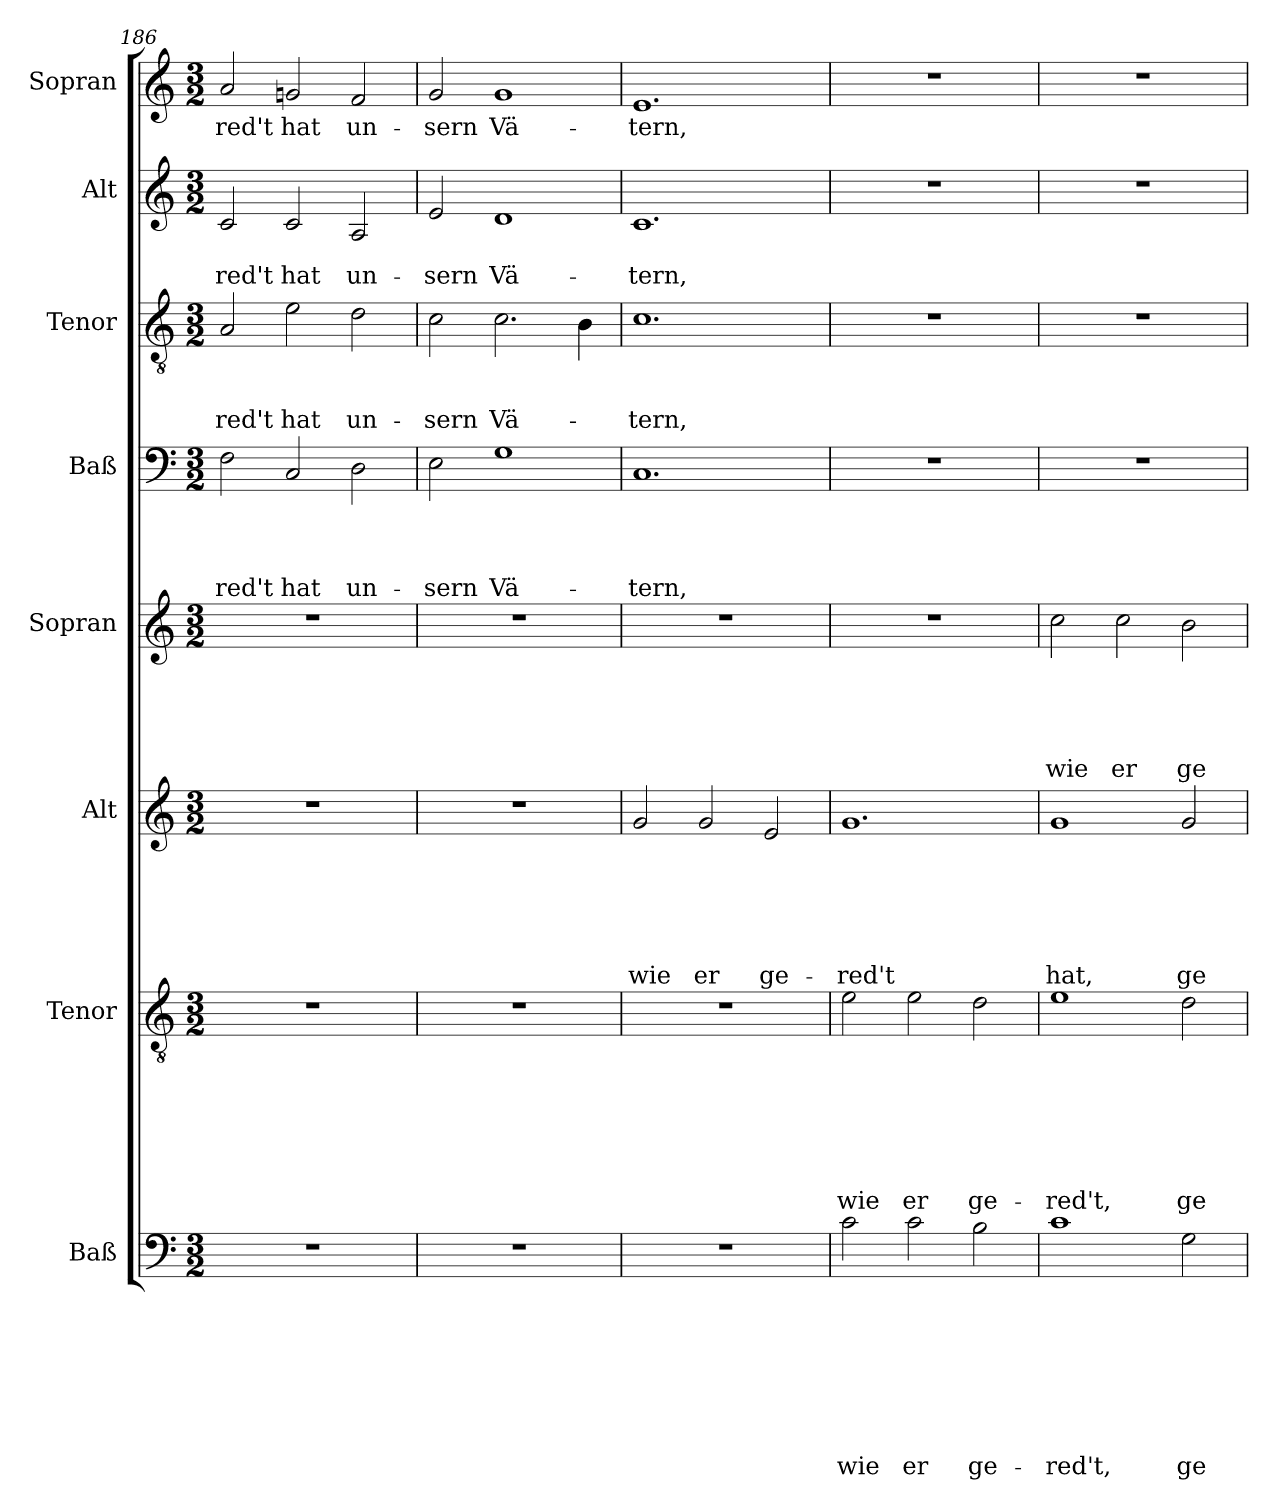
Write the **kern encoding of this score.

**kern	**text	**text	**text	**text	**text	**text	**text	**text	**kern	**text	**text	**text	**text	**text	**text	**text	**kern	**text	**text	**text	**text	**text	**text	**kern	**text	**text	**text	**text	**text	**kern	**text	**text	**text	**text	**kern	**text	**text	**text	**kern	**text	**text	**kern	**text
*part8	*part8	*part8	*part8	*part8	*part8	*part8	*part8	*part8	*part7	*part7	*part7	*part7	*part7	*part7	*part7	*part7	*part6	*part6	*part6	*part6	*part6	*part6	*part6	*part5	*part5	*part5	*part5	*part5	*part5	*part4	*part4	*part4	*part4	*part4	*part3	*part3	*part3	*part3	*part2	*part2	*part2	*part1	*part1
*staff8	*staff8	*staff8	*staff8	*staff8	*staff8	*staff8	*staff8	*staff8	*staff7	*staff7	*staff7	*staff7	*staff7	*staff7	*staff7	*staff7	*staff6	*staff6	*staff6	*staff6	*staff6	*staff6	*staff6	*staff5	*staff5	*staff5	*staff5	*staff5	*staff5	*staff4	*staff4	*staff4	*staff4	*staff4	*staff3	*staff3	*staff3	*staff3	*staff2	*staff2	*staff2	*staff1	*staff1
*I"Baß	*	*	*	*	*	*	*	*	*I"Tenor	*	*	*	*	*	*	*	*I"Alt	*	*	*	*	*	*	*I"Sopran	*	*	*	*	*	*I"Baß	*	*	*	*	*I"Tenor	*	*	*	*I"Alt	*	*	*I"Sopran	*
*clefF4	*	*	*	*	*	*	*	*	*clefGv2	*	*	*	*	*	*	*	*clefG2	*	*	*	*	*	*	*clefG2	*	*	*	*	*	*clefF4	*	*	*	*	*clefGv2	*	*	*	*clefG2	*	*	*clefG2	*
*k[]	*	*	*	*	*	*	*	*	*k[]	*	*	*	*	*	*	*	*k[]	*	*	*	*	*	*	*k[]	*	*	*	*	*	*k[]	*	*	*	*	*k[]	*	*	*	*k[]	*	*	*k[]	*
*C:	*	*	*	*	*	*	*	*	*C:	*	*	*	*	*	*	*	*C:	*	*	*	*	*	*	*C:	*	*	*	*	*	*C:	*	*	*	*	*C:	*	*	*	*C:	*	*	*C:	*
*M3/2	*	*	*	*	*	*	*	*	*M3/2	*	*	*	*	*	*	*	*M3/2	*	*	*	*	*	*	*M3/2	*	*	*	*	*	*M3/2	*	*	*	*	*M3/2	*	*	*	*M3/2	*	*	*M3/2	*
=186	=186	=186	=186	=186	=186	=186	=186	=186	=186	=186	=186	=186	=186	=186	=186	=186	=186	=186	=186	=186	=186	=186	=186	=186	=186	=186	=186	=186	=186	=186	=186	=186	=186	=186	=186	=186	=186	=186	=186	=186	=186	=186	=186
1.r	.	.	.	.	.	.	.	.	1.r	.	.	.	.	.	.	.	1.r	.	.	.	.	.	.	1.r	.	.	.	.	.	2F\	.	.	.	-red't	2A/	.	.	-red't	2c/	.	-red't	2a/	-red't
.	.	.	.	.	.	.	.	.	.	.	.	.	.	.	.	.	.	.	.	.	.	.	.	.	.	.	.	.	.	2C/	.	.	.	hat	2e\	.	.	hat	2c/	.	hat	2gn/	hat
.	.	.	.	.	.	.	.	.	.	.	.	.	.	.	.	.	.	.	.	.	.	.	.	.	.	.	.	.	.	2D\	.	.	.	un-	2d\	.	.	un-	2A/	.	un-	2f/	un-
=187	=187	=187	=187	=187	=187	=187	=187	=187	=187	=187	=187	=187	=187	=187	=187	=187	=187	=187	=187	=187	=187	=187	=187	=187	=187	=187	=187	=187	=187	=187	=187	=187	=187	=187	=187	=187	=187	=187	=187	=187	=187	=187	=187
1.r	.	.	.	.	.	.	.	.	1.r	.	.	.	.	.	.	.	1.r	.	.	.	.	.	.	1.r	.	.	.	.	.	2E\	.	.	.	-sern	2c\	.	.	-sern	2e/	.	-sern	2g/	-sern
.	.	.	.	.	.	.	.	.	.	.	.	.	.	.	.	.	.	.	.	.	.	.	.	.	.	.	.	.	.	1G	.	.	.	Vä-	2.c\	.	.	Vä-	1d	.	Vä-	1g	Vä-
.	.	.	.	.	.	.	.	.	.	.	.	.	.	.	.	.	.	.	.	.	.	.	.	.	.	.	.	.	.	.	.	.	.	.	4B\	.	.	.	.	.	.	.	.
=188	=188	=188	=188	=188	=188	=188	=188	=188	=188	=188	=188	=188	=188	=188	=188	=188	=188	=188	=188	=188	=188	=188	=188	=188	=188	=188	=188	=188	=188	=188	=188	=188	=188	=188	=188	=188	=188	=188	=188	=188	=188	=188	=188
1.r	.	.	.	.	.	.	.	.	1.r	.	.	.	.	.	.	.	2g/	.	.	.	.	.	wie	1.r	.	.	.	.	.	1.C	.	.	.	-tern,	1.c	.	.	-tern,	1.c	.	-tern,	1.e	-tern,
.	.	.	.	.	.	.	.	.	.	.	.	.	.	.	.	.	2g/	.	.	.	.	.	er	.	.	.	.	.	.	.	.	.	.	.	.	.	.	.	.	.	.	.	.
.	.	.	.	.	.	.	.	.	.	.	.	.	.	.	.	.	2e/	.	.	.	.	.	ge-	.	.	.	.	.	.	.	.	.	.	.	.	.	.	.	.	.	.	.	.
=189	=189	=189	=189	=189	=189	=189	=189	=189	=189	=189	=189	=189	=189	=189	=189	=189	=189	=189	=189	=189	=189	=189	=189	=189	=189	=189	=189	=189	=189	=189	=189	=189	=189	=189	=189	=189	=189	=189	=189	=189	=189	=189	=189
2c\	.	.	.	.	.	.	.	wie	2e\	.	.	.	.	.	.	wie	1.g	.	.	.	.	.	-red't	1.r	.	.	.	.	.	1.r	.	.	.	.	1.r	.	.	.	1.r	.	.	1.r	.
2c\	.	.	.	.	.	.	.	er	2e\	.	.	.	.	.	.	er	.	.	.	.	.	.	.	.	.	.	.	.	.	.	.	.	.	.	.	.	.	.	.	.	.	.	.
2B\	.	.	.	.	.	.	.	ge-	2d\	.	.	.	.	.	.	ge-	.	.	.	.	.	.	.	.	.	.	.	.	.	.	.	.	.	.	.	.	.	.	.	.	.	.	.
=190	=190	=190	=190	=190	=190	=190	=190	=190	=190	=190	=190	=190	=190	=190	=190	=190	=190	=190	=190	=190	=190	=190	=190	=190	=190	=190	=190	=190	=190	=190	=190	=190	=190	=190	=190	=190	=190	=190	=190	=190	=190	=190	=190
1c	.	.	.	.	.	.	.	-red't,	1e	.	.	.	.	.	.	-red't,	1g	.	.	.	.	.	hat,	2cc\	.	.	.	.	wie	1.r	.	.	.	.	1.r	.	.	.	1.r	.	.	1.r	.
.	.	.	.	.	.	.	.	.	.	.	.	.	.	.	.	.	.	.	.	.	.	.	.	2cc\	.	.	.	.	er	.	.	.	.	.	.	.	.	.	.	.	.	.	.
2G\	.	.	.	.	.	.	.	ge-	2d\	.	.	.	.	.	.	ge-	2g/	.	.	.	.	.	ge-	2b\	.	.	.	.	ge-	.	.	.	.	.	.	.	.	.	.	.	.	.	.
=	=	=	=	=	=	=	=	=	=	=	=	=	=	=	=	=	=	=	=	=	=	=	=	=	=	=	=	=	=	=	=	=	=	=	=	=	=	=	=	=	=	=	=
*-	*-	*-	*-	*-	*-	*-	*-	*-	*-	*-	*-	*-	*-	*-	*-	*-	*-	*-	*-	*-	*-	*-	*-	*-	*-	*-	*-	*-	*-	*-	*-	*-	*-	*-	*-	*-	*-	*-	*-	*-	*-	*-	*-
